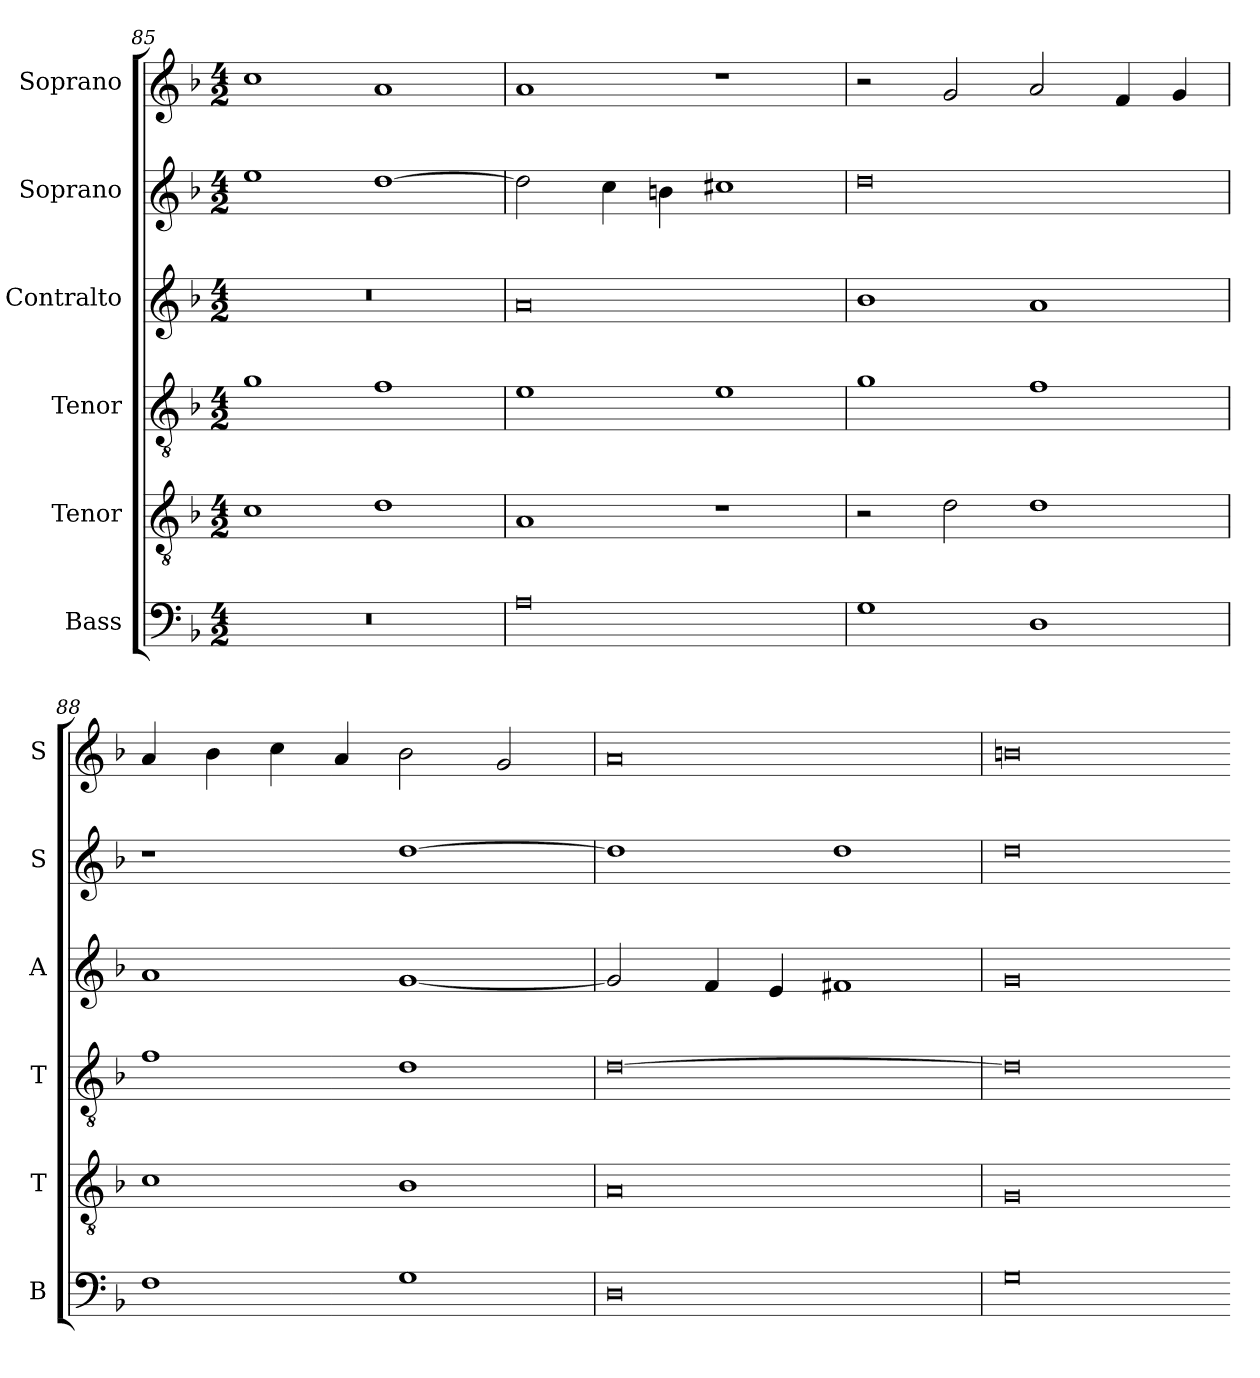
**kern	**kern	**kern	**kern	**kern	**kern
*part6	*part5	*part4	*part3	*part2	*part1
*staff6	*staff5	*staff4	*staff3	*staff2	*staff1
*I"Bass	*I"Tenor	*I"Tenor	*I"Contralto	*I"Soprano	*I"Soprano
*I'B	*I'T	*I'T	*I'A	*I'S	*I'S
*clefF4	*clefGv2	*clefGv2	*clefG2	*clefG2	*clefG2
*k[b-]	*k[b-]	*k[b-]	*k[b-]	*k[b-]	*k[b-]
*M4/2	*M4/2	*M4/2	*M4/2	*M4/2	*M4/2
=85	=85	=85	=85	=85	=85
0r	1c	1g	0r	1ee	1cc
.	1d	1f	.	[1dd	1a
=86	=86	=86	=86	=86	=86
0A	1A	1e	0a	2dd]	1a
.	.	.	.	4cc	.
.	.	.	.	4bn	.
.	1r	1e	.	1cc#X	1r
=87	=87	=87	=87	=87	=87
1G	2r	1g	1b-	0dd	2r
.	2d	.	.	.	2g
1D	1d	1f	1a	.	2a
.	.	.	.	.	4f
.	.	.	.	.	4g
=88	=88	=88	=88	=88	=88
1F	1c	1f	1a	1r	4a
.	.	.	.	.	4b-
.	.	.	.	.	4cc
.	.	.	.	.	4a
1G	1B-	1d	[1g	[1dd	2b-
.	.	.	.	.	2g
=89	=89	=89	=89	=89	=89
0D	0A	[0d	2g]	1dd]	0a
.	.	.	4f	.	.
.	.	.	4e	.	.
.	.	.	1f#X	1dd	.
=90	=90	=90	=90	=90	=90
0G	0G	0d]	0g	0dd	0bn
=-	=-	=-	=-	=-	=-
*-	*-	*-	*-	*-	*-
